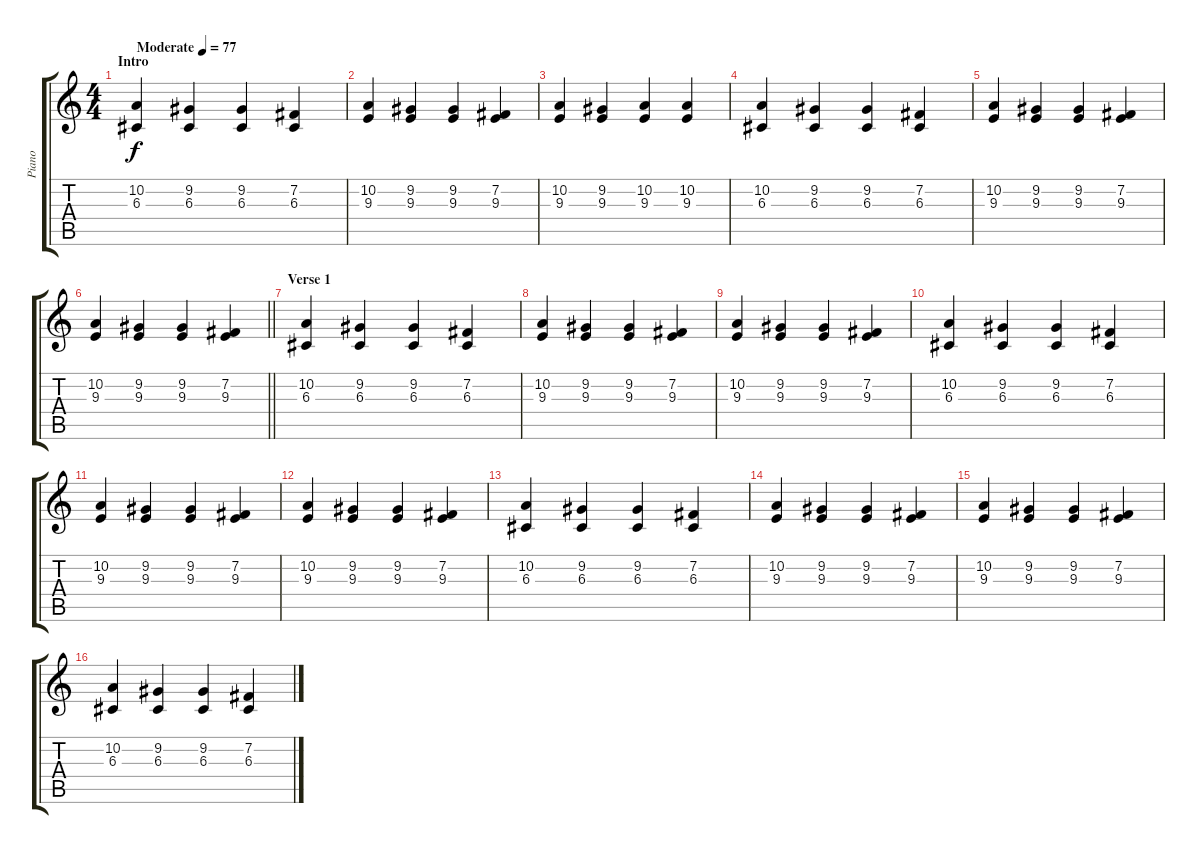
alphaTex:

\track ("Piano" "Piano") {instrument acousticgrandpiano}
\staff {score tabs}
\tuning (E4 B3 G3 D3 A2 E2) {hide}
\ts (4 4)
\section ("" "Intro")
\tempo (77 "Moderate")
\clef g2
\ks c
(10.2 6.3).4{dy f instrument acousticgrandpiano} (9.2 6.3).4 (9.2 6.3).4 (7.2 6.3).4 |
(10.2 9.3).4 (9.2 9.3).4 (9.2 9.3).4 (7.2 9.3).4 |
(10.2 9.3).4 (9.2 9.3).4 (10.2 9.3).4 (10.2 9.3).4 |
(10.2 6.3).4 (9.2 6.3).4 (9.2 6.3).4 (7.2 6.3).4 |
(10.2 9.3).4 (9.2 9.3).4 (9.2 9.3).4 (7.2 9.3).4 |
\barLineRight lightlight
(10.2 9.3).4 (9.2 9.3).4 (9.2 9.3).4 (7.2 9.3).4 |
\section ("" "Verse 1")
(10.2 6.3).4 (9.2 6.3).4 (9.2 6.3).4 (7.2 6.3).4 |
(10.2 9.3).4 (9.2 9.3).4 (9.2 9.3).4 (7.2 9.3).4 |
(10.2 9.3).4 (9.2 9.3).4 (9.2 9.3).4 (7.2 9.3).4 |
(10.2 6.3).4 (9.2 6.3).4 (9.2 6.3).4 (7.2 6.3).4 |
(10.2 9.3).4 (9.2 9.3).4 (9.2 9.3).4 (7.2 9.3).4 |
(10.2 9.3).4 (9.2 9.3).4 (9.2 9.3).4 (7.2 9.3).4 |
(10.2 6.3).4 (9.2 6.3).4 (9.2 6.3).4 (7.2 6.3).4 |
(10.2 9.3).4 (9.2 9.3).4 (9.2 9.3).4 (7.2 9.3).4 |
(10.2 9.3).4 (9.2 9.3).4 (9.2 9.3).4 (7.2 9.3).4 |
(10.2 6.3).4 (9.2 6.3).4 (9.2 6.3).4 (7.2 6.3).4
